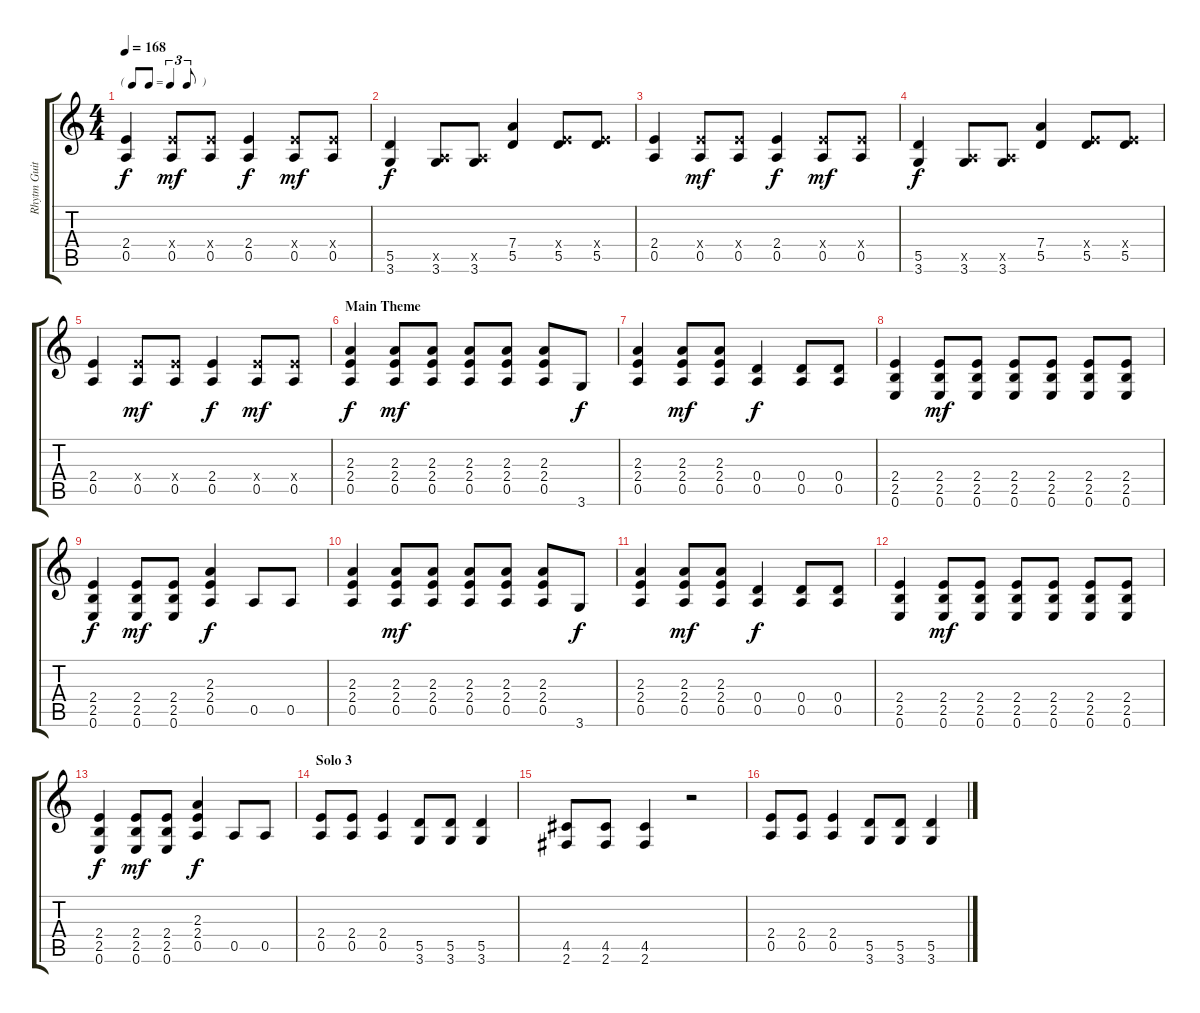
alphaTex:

\track ("Rhytm Guitar" "Rhytm Guit") {instrument overdrivenguitar}
\staff {score tabs}
\tuning (E4 B3 G3 D3 A2 E2) {hide}
\ts (4 4)
\tf triplet8th
\tempo 168
\clef g2
\ks c
(2.4 0.5).4{dy f} (2.4{x} 0.5).8{dy mf} (2.4{x} 0.5).8 (2.4 0.5).4{dy f} (2.4{x} 0.5).8{dy mf} (2.4{x} 0.5).8 |
(5.5 3.6).4{dy f} (0.5{x} 3.6).8 (0.5{x} 3.6).8 (7.4 5.5).4 (2.4{x} 5.5).8 (2.4{x} 5.5).8 |
(2.4 0.5).4 (2.4{x} 0.5).8{dy mf} (2.4{x} 0.5).8 (2.4 0.5).4{dy f} (2.4{x} 0.5).8{dy mf} (2.4{x} 0.5).8 |
(5.5 3.6).4{dy f} (0.5{x} 3.6).8 (0.5{x} 3.6).8 (7.4 5.5).4 (2.4{x} 5.5).8 (2.4{x} 5.5).8 |
(2.4 0.5).4 (2.4{x} 0.5).8{dy mf} (2.4{x} 0.5).8 (2.4 0.5).4{dy f} (2.4{x} 0.5).8{dy mf} (2.4{x} 0.5).8 |
\section ("" "Main Theme")
(2.3 2.4 0.5).4{dy f} (2.3 2.4 0.5).8{dy mf} (2.3 2.4 0.5).8 (2.3 2.4 0.5).8 (2.3 2.4 0.5).8 (2.3 2.4 0.5).8 3.6.8{dy f} |
(2.3 2.4 0.5).4 (2.3 2.4 0.5).8{dy mf} (2.3 2.4 0.5).8 (0.4 0.5).4{dy f} (0.4 0.5).8 (0.4 0.5).8 |
(2.4 2.5 0.6).4 (2.4 2.5 0.6).8{dy mf} (2.4 2.5 0.6).8 (2.4 2.5 0.6).8 (2.4 2.5 0.6).8 (2.4 2.5 0.6).8 (2.4 2.5 0.6).8 |
(2.4 2.5 0.6).4{dy f} (2.4 2.5 0.6).8{dy mf} (2.4 2.5 0.6).8 (2.3 2.4 0.5).4{dy f} 0.5.8 0.5.8 |
(2.3 2.4 0.5).4 (2.3 2.4 0.5).8{dy mf} (2.3 2.4 0.5).8 (2.3 2.4 0.5).8 (2.3 2.4 0.5).8 (2.3 2.4 0.5).8 3.6.8{dy f} |
(2.3 2.4 0.5).4 (2.3 2.4 0.5).8{dy mf} (2.3 2.4 0.5).8 (0.4 0.5).4{dy f} (0.4 0.5).8 (0.4 0.5).8 |
(2.4 2.5 0.6).4 (2.4 2.5 0.6).8{dy mf} (2.4 2.5 0.6).8 (2.4 2.5 0.6).8 (2.4 2.5 0.6).8 (2.4 2.5 0.6).8 (2.4 2.5 0.6).8 |
(2.4 2.5 0.6).4{dy f} (2.4 2.5 0.6).8{dy mf} (2.4 2.5 0.6).8 (2.3 2.4 0.5).4{dy f} 0.5.8 0.5.8 |
\section ("" "Solo 3")
(2.4 0.5).8 (2.4 0.5).8 (2.4 0.5).4 (5.5 3.6).8 (5.5 3.6).8 (5.5 3.6).4 |
(4.5 2.6).8 (4.5 2.6).8 (4.5 2.6).4 r.2 |
(2.4 0.5).8 (2.4 0.5).8 (2.4 0.5).4 (5.5 3.6).8 (5.5 3.6).8 (5.5 3.6).4
